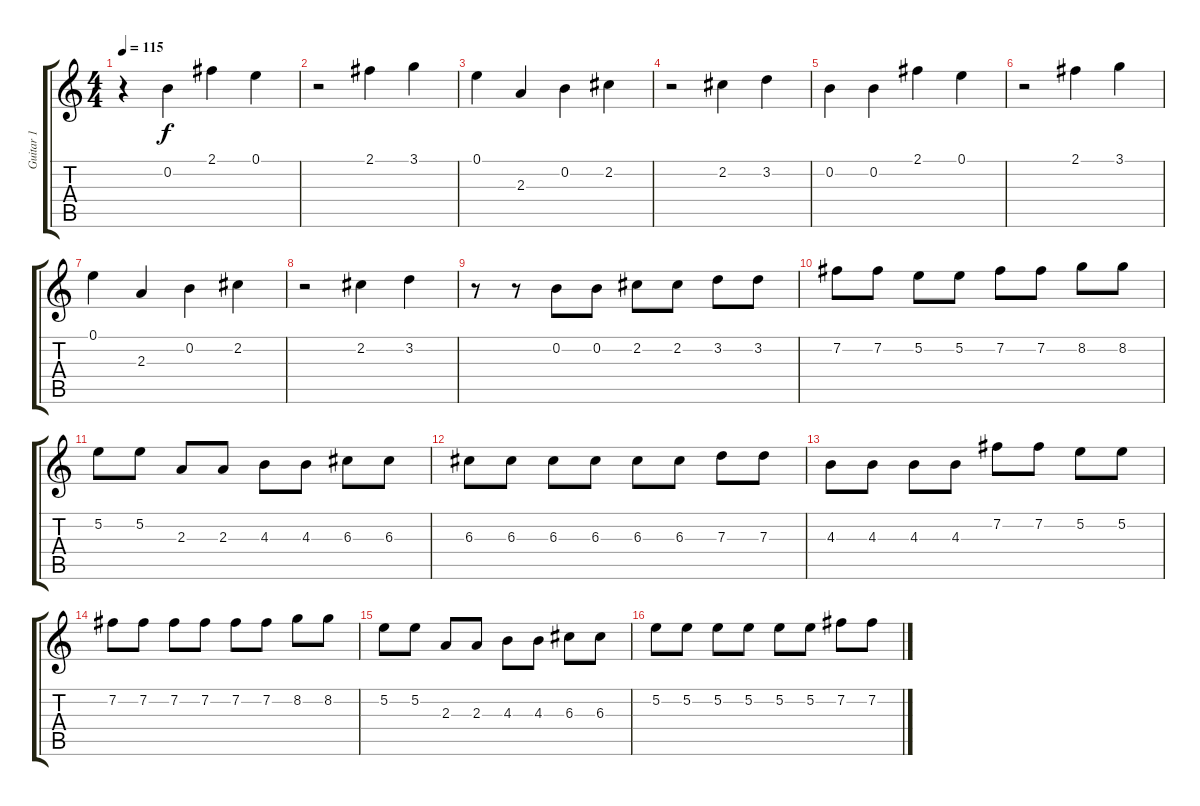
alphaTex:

\track ("Guitar 1" "Guitar 1") {instrument distortionguitar}
\staff {score tabs}
\tuning (E4 B3 G3 D3 A2 E2) {hide}
\ts (4 4)
\tempo 115
\clef g2
\ks c
r.4{dy fff volume 10} 0.2.4{dy f} 2.1.4 0.1.4 |
r.2 2.1.4 3.1.4 |
0.1.4 2.3.4 0.2.4 2.2.4 |
r.2 2.2.4 3.2.4 |
0.2.4 0.2.4 2.1.4 0.1.4 |
r.2 2.1.4 3.1.4 |
0.1.4 2.3.4 0.2.4 2.2.4 |
r.2 2.2.4 3.2.4 |
r.8 r.8 0.2.8 0.2.8 2.2.8 2.2.8 3.2.8 3.2.8 |
7.2.8 7.2.8 5.2.8 5.2.8 7.2.8 7.2.8 8.2.8 8.2.8 |
5.2.8 5.2.8 2.3.8 2.3.8 4.3.8 4.3.8 6.3.8 6.3.8 |
6.3.8 6.3.8 6.3.8 6.3.8 6.3.8 6.3.8 7.3.8 7.3.8 |
4.3.8 4.3.8 4.3.8 4.3.8 7.2.8 7.2.8 5.2.8 5.2.8 |
7.2.8 7.2.8 7.2.8 7.2.8 7.2.8 7.2.8 8.2.8 8.2.8 |
5.2.8 5.2.8 2.3.8 2.3.8 4.3.8 4.3.8 6.3.8 6.3.8 |
5.2.8 5.2.8 5.2.8 5.2.8 5.2.8 5.2.8 7.2.8 7.2.8
